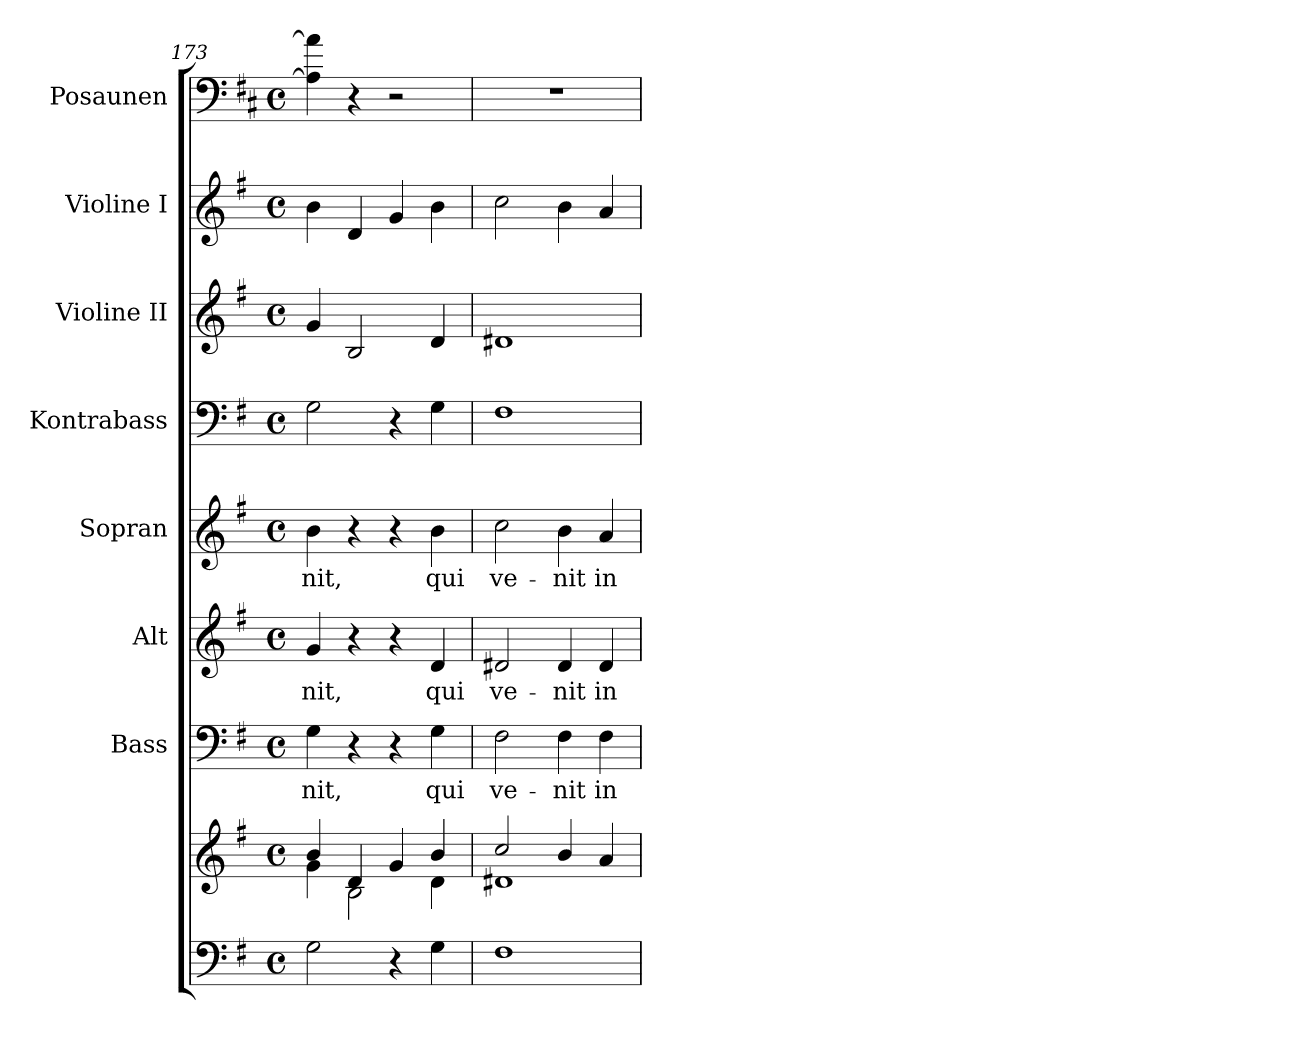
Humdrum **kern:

**kern	**kern	**kern	**text	**kern	**text	**kern	**text	**kern	**kern	**kern	**kern
*part8	*part8	*part7	*part7	*part6	*part6	*part5	*part5	*part4	*part3	*part2	*part1
*staff9	*staff8	*staff7	*staff7	*staff6	*staff6	*staff5	*staff5	*staff4	*staff3	*staff2	*staff1
*	*	*I"Bass	*	*I"Alt	*	*I"Sopran	*	*I"Kontrabass	*I"Violine II	*I"Violine I	*I"Posaunen
*	*	*I'B.	*	*I'A.	*	*I'S.	*	*I'Kb.	*I'Vl. II	*I'Vl. I	*I'Pos.
*clefF4	*clefG2	*clefF4	*	*clefG2	*	*clefG2	*	*clefF4	*clefG2	*clefG2	*clefF4
*	*	*	*	*	*	*	*	*ITrd7c12	*	*	*ITrd4c7
*k[f#]	*k[f#]	*k[f#]	*	*k[f#]	*	*k[f#]	*	*k[f#]	*k[f#]	*k[f#]	*k[f#]
*G:	*G:	*G:	*	*G:	*	*G:	*	*G:	*G:	*G:	*G:
*M4/4	*M4/4	*M4/4	*	*M4/4	*	*M4/4	*	*M4/4	*M4/4	*M4/4	*M4/4
*met(c)	*met(c)	*met(c)	*	*met(c)	*	*met(c)	*	*met(c)	*met(c)	*met(c)	*met(c)
=173	=173	=173	=173	=173	=173	=173	=173	=173	=173	=173	=173
*	*^	*	*	*	*	*	*	*	*	*	*
!	!	!	!	!LO:LY:b	!	!LO:LY:b	!	!LO:LY:b	!	!	!	!
2G\	4b/	4g\	4G\	-nit,	4g/	-nit,	4b\	-nit,	2GG\	4g/	4b\	4D\] 4d\]
.	4d/	2B\	4r	.	4r	.	4r	.	.	2B/	4d/	4r
4r	4g/	.	4r	.	4r	.	4r	.	4r	.	4g/	2r
!	!	!	!	!LO:LY:b	!	!LO:LY:b	!	!LO:LY:b	!	!	!	!
4G\	4b/	4d\	4G\	qui	4d/	qui	4b\	qui	4GG\	4d/	4b\	.
=174	=174	=174	=174	=174	=174	=174	=174	=174	=174	=174	=174	=174
!	!	!	!	!LO:LY:b	!	!LO:LY:b	!	!LO:LY:b	!	!	!	!
1F#	2cc/	1d#X	2F#\	ve-	2d#X/	ve-	2cc\	ve-	1FF#	1d#X	2cc\	1r
!	!	!	!	!LO:LY:b	!	!LO:LY:b	!	!LO:LY:b	!	!	!	!
.	4b/	.	4F#\	-nit	4d#/	-nit	4b\	-nit	.	.	4b\	.
!	!	!	!	!LO:LY:b	!	!LO:LY:b	!	!LO:LY:b	!	!	!	!
.	4a/	.	4F#\	in	4d#/	in	4a/	in	.	.	4a/	.
*	*v	*v	*	*	*	*	*	*	*	*	*	*
=	=	=	=	=	=	=	=	=	=	=	=
*-	*-	*-	*-	*-	*-	*-	*-	*-	*-	*-	*-
